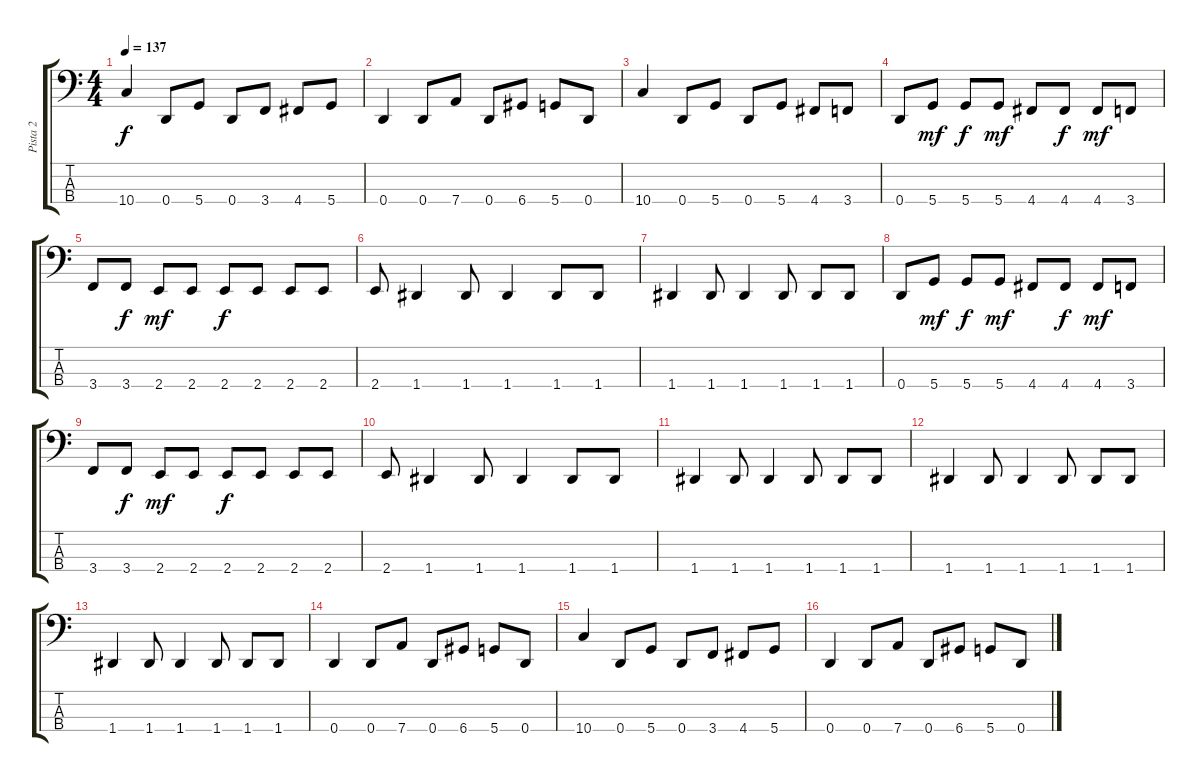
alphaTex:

\track ("Pista 2" "Pista 2") {instrument electricbassfinger}
\staff {score tabs}
\tuning (G2 D2 A1 D1) {hide}
\ts (4 4)
\tempo 137
\clef f4
\ks c
10.4.4{dy f} 0.4.8 5.4.8 0.4.8 3.4.8 4.4.8 5.4.8 |
0.4.4 0.4.8 7.4.8 0.4.8 6.4.8 5.4.8 0.4.8 |
10.4.4 0.4.8 5.4.8 0.4.8 5.4.8 4.4.8 3.4.8 |
0.4.8 5.4.8{dy mf} 5.4.8{dy f} 5.4.8{dy mf} 4.4.8 4.4.8{dy f} 4.4.8{dy mf} 3.4.8 |
3.4.8 3.4.8{dy f} 2.4.8{dy mf} 2.4.8 2.4.8{dy f} 2.4.8 2.4.8 2.4.8 |
2.4.8 1.4.4 1.4.8 1.4.4 1.4.8 1.4.8 |
1.4.4 1.4.8 1.4.4 1.4.8 1.4.8 1.4.8 |
0.4.8 5.4.8{dy mf} 5.4.8{dy f} 5.4.8{dy mf} 4.4.8 4.4.8{dy f} 4.4.8{dy mf} 3.4.8 |
3.4.8 3.4.8{dy f} 2.4.8{dy mf} 2.4.8 2.4.8{dy f} 2.4.8 2.4.8 2.4.8 |
2.4.8 1.4.4 1.4.8 1.4.4 1.4.8 1.4.8 |
1.4.4 1.4.8 1.4.4 1.4.8 1.4.8 1.4.8 |
1.4.4 1.4.8 1.4.4 1.4.8 1.4.8 1.4.8 |
1.4.4 1.4.8 1.4.4 1.4.8 1.4.8 1.4.8 |
0.4.4 0.4.8 7.4.8 0.4.8 6.4.8 5.4.8 0.4.8 |
10.4.4 0.4.8 5.4.8 0.4.8 3.4.8 4.4.8 5.4.8 |
0.4.4 0.4.8 7.4.8 0.4.8 6.4.8 5.4.8 0.4.8
